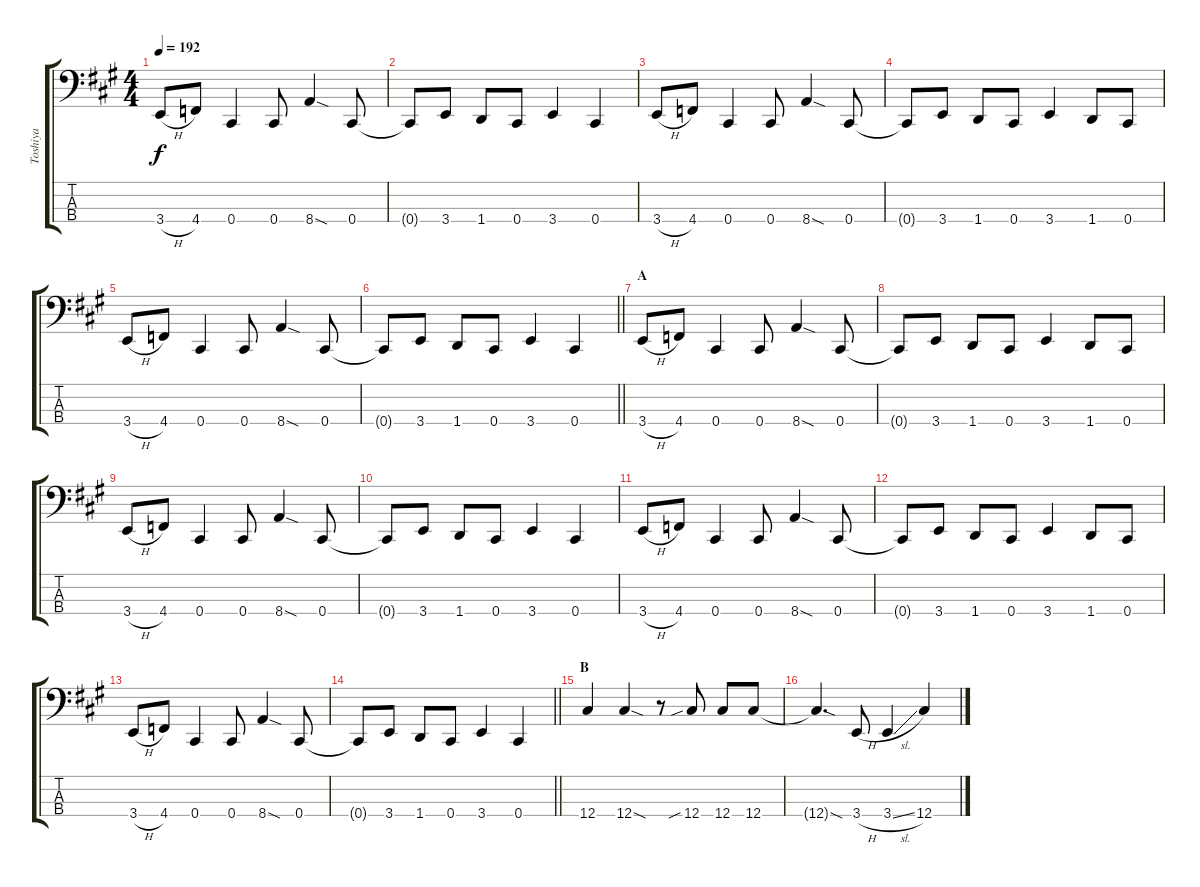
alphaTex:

\track ("Toshiya" "Toshiya") {instrument electricbassfinger}
\staff {score tabs}
\tuning (E2 B1 Gb1 Db1) {hide}
\ts (4 4)
\tempo 192
\clef f4
\ks a
3.4{h}.8{dy f} 4.4.8 0.4.4 0.4.8 8.4{sod}.4 0.4.8 |
0.4{t}.8 3.4.8 1.4.8 0.4.8 3.4.4 0.4.4 |
3.4{h}.8 4.4.8 0.4.4 0.4.8 8.4{sod}.4 0.4.8 |
0.4{t}.8 3.4.8 1.4.8 0.4.8 3.4.4 1.4.8 0.4.8 |
3.4{h}.8 4.4.8 0.4.4 0.4.8 8.4{sod}.4 0.4.8 |
\barLineRight lightlight
0.4{t}.8 3.4.8 1.4.8 0.4.8 3.4.4 0.4.4 |
\section ("" "A")
3.4{h}.8 4.4.8 0.4.4 0.4.8 8.4{sod}.4 0.4.8 |
0.4{t}.8 3.4.8 1.4.8 0.4.8 3.4.4 1.4.8 0.4.8 |
3.4{h}.8 4.4.8 0.4.4 0.4.8 8.4{sod}.4 0.4.8 |
0.4{t}.8 3.4.8 1.4.8 0.4.8 3.4.4 0.4.4 |
3.4{h}.8 4.4.8 0.4.4 0.4.8 8.4{sod}.4 0.4.8 |
0.4{t}.8 3.4.8 1.4.8 0.4.8 3.4.4 1.4.8 0.4.8 |
3.4{h}.8 4.4.8 0.4.4 0.4.8 8.4{sod}.4 0.4.8 |
\barLineRight lightlight
0.4{t}.8 3.4.8 1.4.8 0.4.8 3.4.4 0.4.4 |
\section ("" "B")
12.4.4 12.4{sod}.4 r.8 12.4{sib}.8 12.4.8 12.4.8 |
12.4{sod t}.4{d} 3.4{h}.8 3.4{sl}.4 12.4.4
